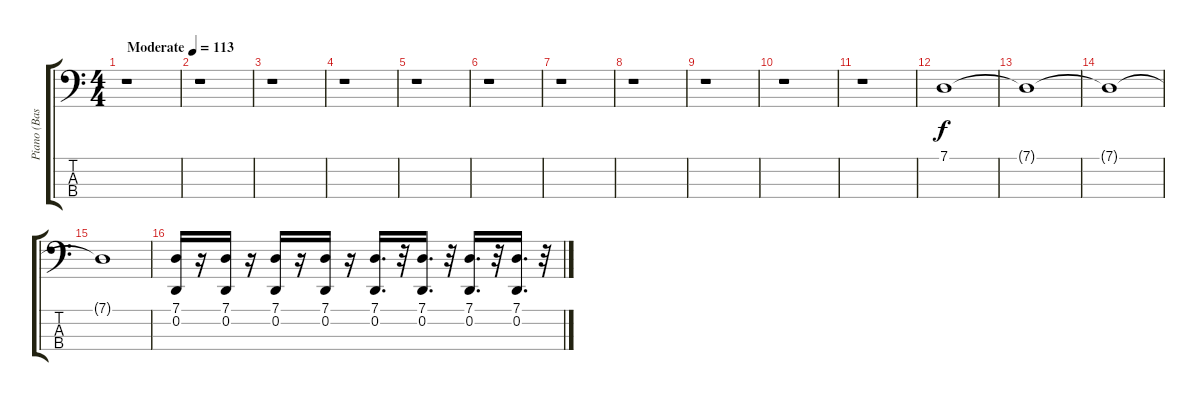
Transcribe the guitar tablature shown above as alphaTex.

\track ("Piano (Bass)" "Piano (Bas") {instrument honkytonkpiano}
\staff {score tabs}
\tuning (G2 D2 A1 E1) {hide}
\ts (4 4)
\tempo (113 "Moderate")
\clef f4
\ks c
r.1{dy f instrument honkytonkpiano} |
r.1 |
r.1 |
r.1 |
r.1 |
r.1 |
r.1 |
r.1 |
r.1 |
r.1 |
r.1 |
7.1.1 |
7.1{t}.1 |
7.1{t}.1 |
7.1{t}.1 |
(7.1 0.2).16 r.16 (7.1 0.2).16 r.16 (7.1 0.2).16 r.16 (7.1 0.2).16 r.16 (7.1 0.2).16{d} r.32 (7.1 0.2).16{d} r.32 (7.1 0.2).16{d} r.32 (7.1 0.2).16{d} r.32
